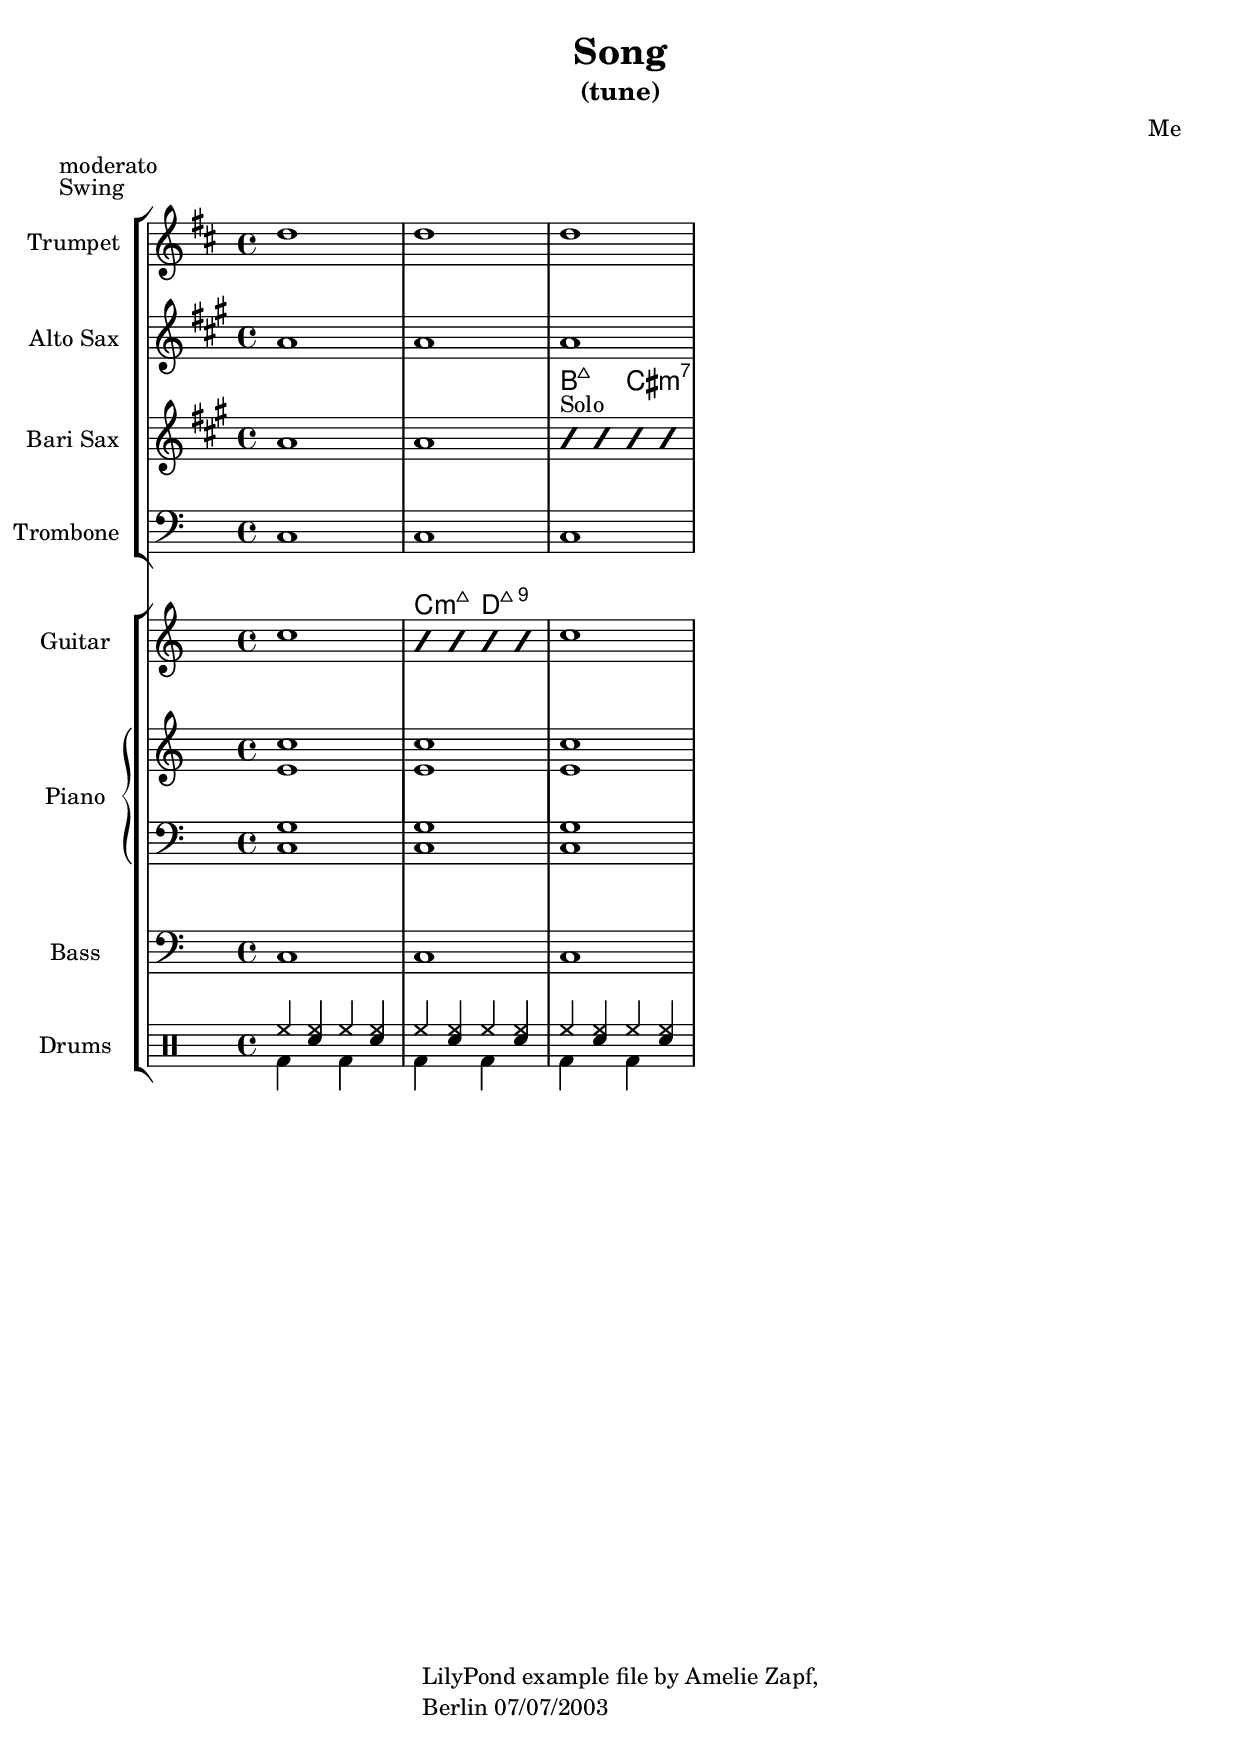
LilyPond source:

%% Do not edit this file; it is auto-generated from LSR http://lsr.dsi.unimi.it
%% This file is in the public domain.
\version "2.13.1"

\header {
  lsrtags = "keyboards, percussion, fretted-strings, template"

%% Translation of GIT committish: d35687993883eb31442009fc50d5ae063108bfa7
  texidoces = "
Ésta es una plantilla bastante avanzada, para un conjunto de
jazz. Observe que la notación de todos los instrumentos está en
@code{\\key c \\major} (Do mayor). Esto se refiere al tono de
concierto; la armadura se transporta automáticamente si la música está
dentro de una sección @code{\\transpose}.

"
  doctitlees = "Plantilla para combo de jazz"
  
%% Translation of GIT committish: 17633f6b8681af86230aa84597fe7561e98c91d6
  texidocde = "
Hier ist ein ziemlich kompliziertes Beispiel für ein Jazz-Ensemble. Achtung: 
Alle Instrumente sind in @code{\key c \major} (C-Dur) notiert. Das bezieht sich 
auf die klingende Musik: LilyPond transponiert die Tonart automatisch, wenn 
sich die Noten innerhalb eines @code{\transpose}-Abschnitts befinden.

"

  doctitlede = "Vorlage für Jazz-Combo"

  texidoc = "
This is quite an advanced template, for a jazz ensemble. Note that all
instruments are notated in @code{\\key c \\major}. This refers to the
key in concert pitch; the key will be automatically transposed if the
music is within a @code{\\transpose} section.

"
  doctitle = "Jazz combo template"
} % begin verbatim

\header {
  title = "Song"
  subtitle = "(tune)"
  composer = "Me"
  meter = "moderato"
  piece = "Swing"
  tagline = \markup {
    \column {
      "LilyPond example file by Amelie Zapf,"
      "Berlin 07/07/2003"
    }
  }
}

%#(set-global-staff-size 16)
\include "english.ly"

%%%%%%%%%%%% Some macros %%%%%%%%%%%%%%%%%%%

sl = {
  \override NoteHead #'style = #'slash
  \override Stem #'transparent = ##t
}
nsl = {
  \revert NoteHead #'style
  \revert Stem #'transparent
}
crOn = \override NoteHead #'style = #'cross
crOff = \revert NoteHead #'style

%% insert chord name style stuff here.

jazzChords = { }

%%%%%%%%%%%% Keys'n'thangs %%%%%%%%%%%%%%%%%

global = { \time 4/4 }

Key = { \key c \major }

% ############ Horns ############

% ------ Trumpet ------
trpt = \transpose c d \relative c'' {
  \Key
  c1 | c | c |
}
trpHarmony = \transpose c' d {
  \jazzChords
}
trumpet = {
  \global
  \set Staff.instrumentName = #"Trumpet"
  \clef treble
  <<
    \trpt
  >>
}

% ------ Alto Saxophone ------
alto = \transpose c a \relative c' {
  \Key
  c1 | c | c |
}
altoHarmony = \transpose c' a {
  \jazzChords
}
altoSax = {
  \global
  \set Staff.instrumentName = #"Alto Sax"
  \clef treble
  <<
    \alto
  >>
}

% ------ Baritone Saxophone ------
bari = \transpose c a' \relative c {
  \Key
  c1
  c1
  \sl
  d4^"Solo" d d d
  \nsl
}
bariHarmony = \transpose c' a \chordmode {
  \jazzChords s1 s d2:maj e:m7
}
bariSax = {
  \global
  \set Staff.instrumentName = #"Bari Sax"
  \clef treble
  <<
    \bari
  >>
}

% ------ Trombone ------
tbone = \relative c {
  \Key
  c1 | c | c
}
tboneHarmony = \chordmode {
  \jazzChords
}
trombone = {
  \global
  \set Staff.instrumentName = #"Trombone"
  \clef bass
  <<
    \tbone
  >>
}

% ############ Rhythm Section #############

% ------ Guitar ------
gtr = \relative c'' {
  \Key
  c1
  \sl
  b4 b b b
  \nsl
  c1
}
gtrHarmony = \chordmode {
  \jazzChords
  s1 c2:min7+ d2:maj9
}
guitar = {
  \global
  \set Staff.instrumentName = #"Guitar"
  \clef treble
  <<
    \gtr
  >>
}

%% ------ Piano ------
rhUpper = \relative c'' {
  \voiceOne
  \Key
  c1 | c | c
}
rhLower = \relative c' {
  \voiceTwo
  \Key
  e1 | e | e
}

lhUpper = \relative c' {
  \voiceOne
  \Key
  g1 | g | g
}
lhLower = \relative c {
  \voiceTwo
  \Key
  c1 | c | c
}

PianoRH = {
  \clef treble
  \global
  \set Staff.midiInstrument = #"acoustic grand"
  <<
    \new Voice = "one" \rhUpper
    \new Voice = "two" \rhLower
  >>
}
PianoLH = {
  \clef bass
  \global
  \set Staff.midiInstrument = "acoustic grand"
  <<
    \new Voice = "one" \lhUpper
    \new Voice = "two" \lhLower
  >>
}

piano = {
  <<
    \set PianoStaff.instrumentName = #"Piano"
    \new Staff = "upper" \PianoRH
    \new Staff = "lower" \PianoLH
  >>
}

% ------ Bass Guitar ------
Bass = \relative c {
  \Key
  c1 | c | c
}
bass = {
  \global
  \set Staff.instrumentName = #"Bass"
  \clef bass
  <<
    \Bass
  >>
}

% ------ Drums ------
up = \drummode {
  \voiceOne
  hh4 <hh sn> hh <hh sn>
  hh4 <hh sn> hh <hh sn>
  hh4 <hh sn> hh <hh sn>
}
down = \drummode {
  \voiceTwo
  bd4 s bd s
  bd4 s bd s
  bd4 s bd s
}

drumContents = {
  \global
  <<
    \set DrumStaff.instrumentName = #"Drums"
    \new DrumVoice \up
    \new DrumVoice \down
  >>
}

%%%%%%%%% It All Goes Together Here %%%%%%%%%%%%%%%%%%%%%%

\score {
  <<
    \new StaffGroup = "horns" <<
      \new Staff = "trumpet" \trumpet
      \new Staff = "altosax" \altoSax
      \new ChordNames = "barichords" \bariHarmony
      \new Staff = "barisax" \bariSax
      \new Staff = "trombone" \trombone
    >>
    
    \new StaffGroup = "rhythm" <<
      \new ChordNames = "chords" \gtrHarmony
      \new Staff = "guitar" \guitar
      \new PianoStaff = "piano" \piano
      \new Staff = "bass" \bass
      \new DrumStaff \drumContents
    >>
  >>
  
  \layout {
    \context { \RemoveEmptyStaffContext }
    \context {
      \Score
      \override BarNumber #'padding = #3
      \override RehearsalMark #'padding = #2
      skipBars = ##t
    }
  }
  
  \midi { }
}
